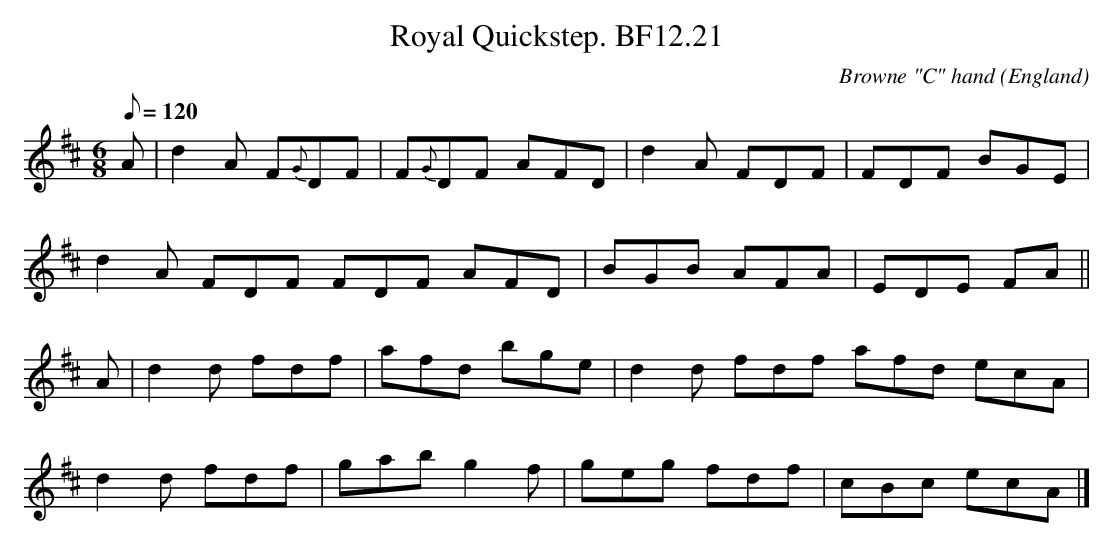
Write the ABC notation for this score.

X:1
T:Royal Quickstep. BF12.21
M:6/8
Q:120
C:Browne "C" hand
O:England
K:D
A|d2A F{G}DF|F{G}DF AFD|d2A FDF|FDF BGE|!
d2A FDF FDF AFD|BGB AFA|EDE FA||!
A|d2d fdf|afd bge|d2d fdf afd ecA|!
d2d fdf|gabg2f|geg fdf|cBc ecA|]
